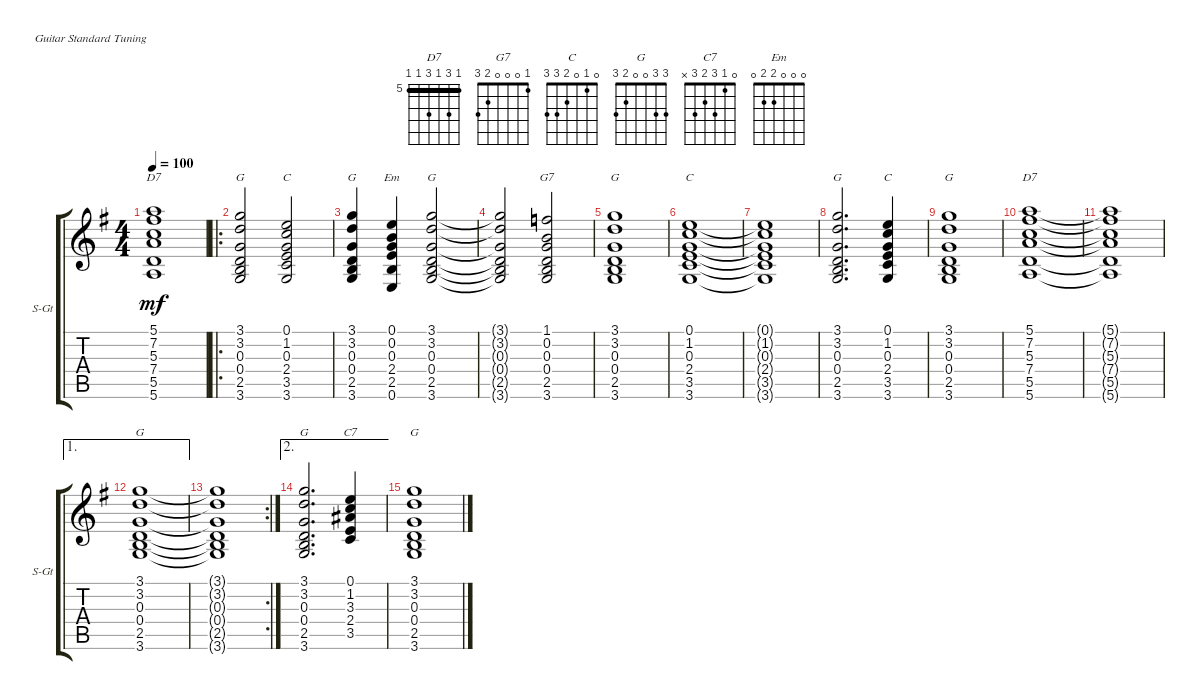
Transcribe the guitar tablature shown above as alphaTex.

\defaultSystemsLayout 4
\bracketExtendMode groupsimilarinstruments
\useSystemSignSeparator
\singleTrackTrackNamePolicy allsystems
\multiTrackTrackNamePolicy allsystems
\firstSystemTrackNameOrientation horizontal
\otherSystemsTrackNameOrientation horizontal
\track ("Steel Guitar" "S-Gt") {instrument acousticguitarsteel}
\staff {score tabs}
\tuning (E4 B3 G3 D3 A2 E2)
\chord ("D7" 5 7 5 7 5 5) {firstfret 5 barre (5 5 5)}
\chord ("G7" 1 0 0 0 2 3)
\chord ("C" 0 1 0 2 3 3)
\chord ("G" 3 3 0 0 2 3)
\chord ("C7" 0 1 3 2 3 x)
\chord ("Em" 0 0 0 2 2 0)
\ts (4 4)
\tempo 100
\clef g2
\ks eminor
(5.6 5.5 7.4 5.3 7.2 5.1).1{ch "D7" dy mf} |
\ro
(3.6 2.5 0.4 0.3 3.2 3.1).2{ch "G"} (3.6 3.5 2.4 0.3 1.2 0.1).2{ch "C"} |
(3.6 2.5 0.4 0.3 3.2 3.1).4{ch "G"} (0.6 2.5 2.4 0.3 0.2 0.1).4{ch "Em"} (3.6 2.5 0.4 0.3 3.2 3.1).2{ch "G"} |
(3.6{t} 2.5{t} 0.4{t} 0.3{t} 3.2{t} 3.1{t}).2 (3.6 2.5 0.4 0.3 0.2 1.1).2{ch "G7"} |
(3.6 2.5 0.4 0.3 3.2 3.1).1{ch "G"} |
(3.6 3.5 2.4 0.3 1.2 0.1).1{ch "C"} |
(3.6{t} 3.5{t} 2.4{t} 0.3{t} 1.2{t} 0.1{t}).1 |
(3.6 2.5 0.4 0.3 3.2 3.1).2{d ch "G"} (3.6 3.5 2.4 0.3 1.2 0.1).4{ch "C"} |
(3.6 2.5 0.4 0.3 3.2 3.1).1{ch "G"} |
(5.6 5.5 7.4 5.3 7.2 5.1).1{ch "D7"} |
(5.6{t} 5.5{t} 7.4{t} 5.3{t} 7.2{t} 5.1{t}).1 |
\ae 1
(3.6 2.5 0.4 0.3 3.2 3.1).1{ch "G"} |
\rc 2
(3.6{t} 2.5{t} 0.4{t} 0.3{t} 3.2{t} 3.1{t}).1 |
\ae 2
(3.6 2.5 0.4 0.3 3.2 3.1).2{d ch "G"} (3.5 2.4 3.3 1.2 0.1).4{ch "C7"} |
(3.6 2.5 0.4 0.3 3.2 3.1).1{ch "G"}
